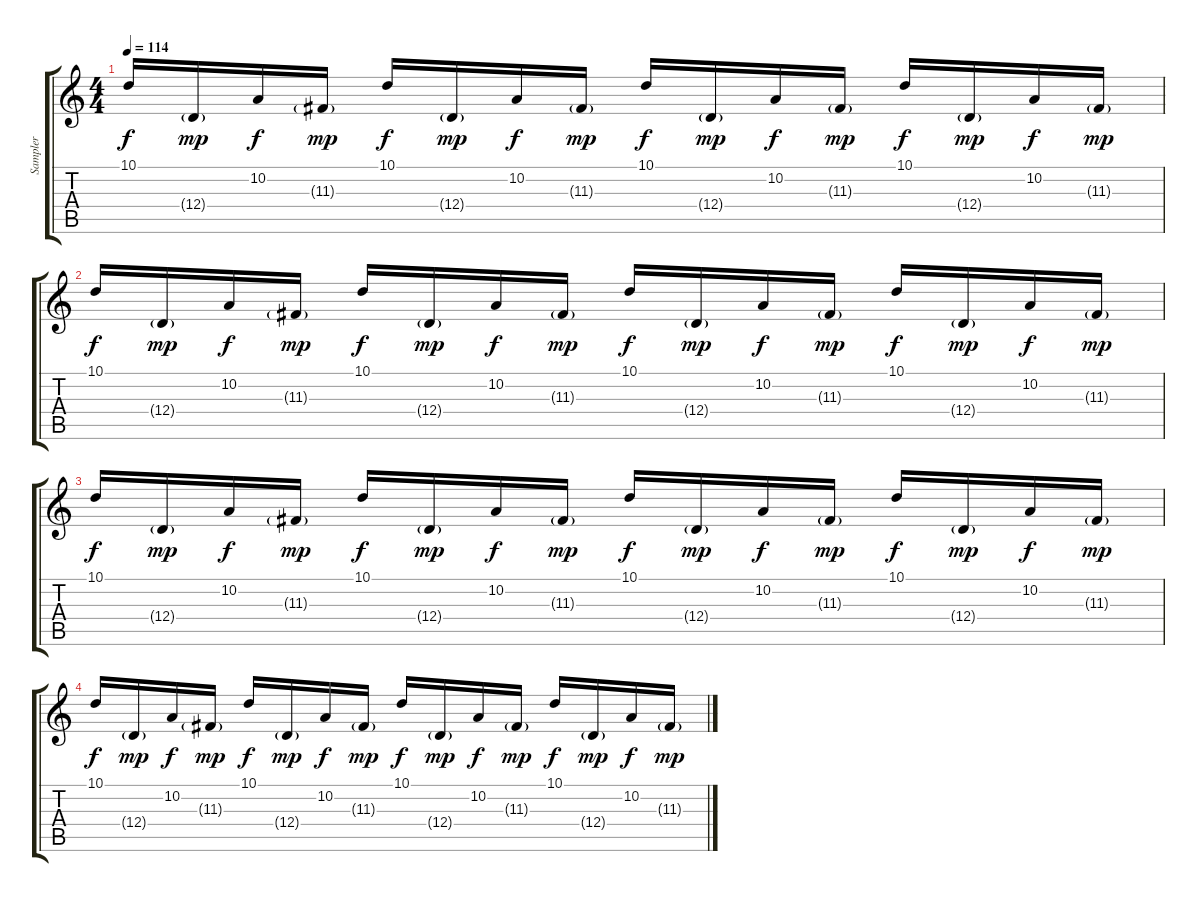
\track ("Sampler" "Sampler") {instrument celesta}
\staff {score tabs}
\tuning (E4 B3 G3 D3 A2 E2) {hide}
\ts (4 4)
\tempo 114
\clef g2
\ks c
10.1.16{dy f} 12.4{g}.16{dy mp} 10.2.16{dy f} 11.3{g}.16{dy mp} 10.1.16{dy f} 12.4{g}.16{dy mp} 10.2.16{dy f} 11.3{g}.16{dy mp} 10.1.16{dy f} 12.4{g}.16{dy mp} 10.2.16{dy f} 11.3{g}.16{dy mp} 10.1.16{dy f} 12.4{g}.16{dy mp} 10.2.16{dy f} 11.3{g}.16{dy mp} |
10.1.16{dy f} 12.4{g}.16{dy mp} 10.2.16{dy f} 11.3{g}.16{dy mp} 10.1.16{dy f} 12.4{g}.16{dy mp} 10.2.16{dy f} 11.3{g}.16{dy mp} 10.1.16{dy f} 12.4{g}.16{dy mp} 10.2.16{dy f} 11.3{g}.16{dy mp} 10.1.16{dy f} 12.4{g}.16{dy mp} 10.2.16{dy f} 11.3{g}.16{dy mp} |
10.1.16{dy f} 12.4{g}.16{dy mp} 10.2.16{dy f} 11.3{g}.16{dy mp} 10.1.16{dy f} 12.4{g}.16{dy mp} 10.2.16{dy f} 11.3{g}.16{dy mp} 10.1.16{dy f} 12.4{g}.16{dy mp} 10.2.16{dy f} 11.3{g}.16{dy mp} 10.1.16{dy f} 12.4{g}.16{dy mp} 10.2.16{dy f} 11.3{g}.16{dy mp} |
10.1.16{dy f} 12.4{g}.16{dy mp} 10.2.16{dy f} 11.3{g}.16{dy mp} 10.1.16{dy f} 12.4{g}.16{dy mp} 10.2.16{dy f} 11.3{g}.16{dy mp} 10.1.16{dy f} 12.4{g}.16{dy mp} 10.2.16{dy f} 11.3{g}.16{dy mp} 10.1.16{dy f} 12.4{g}.16{dy mp} 10.2.16{dy f} 11.3{g}.16{dy mp}
